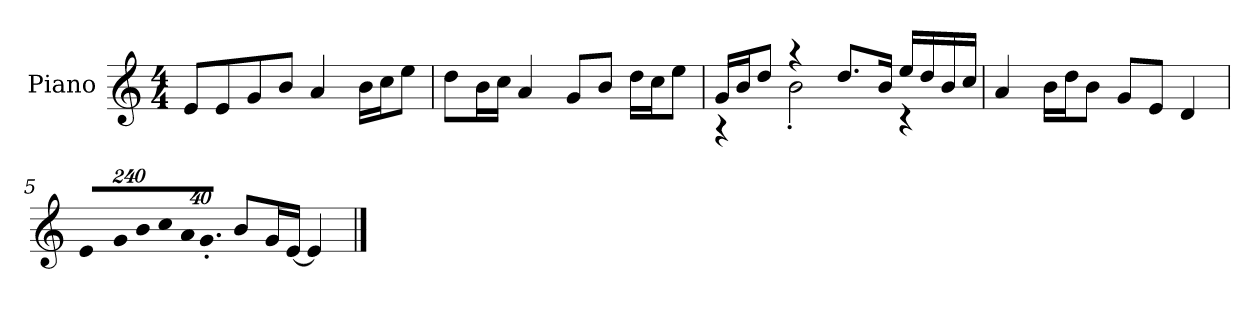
**kern
*part1
*staff1
*I"Piano
*I'P-no
*clefG2
*k[]
*M4/4
*MM90
=1
8e/L
8e/
8g/
8b/J
4a/
16b\LL
16cc\J
8ee\J
=2
8dd\L
16b\L
16cc\JJ
4a/
8g/L
8b/J
16dd\LL
16cc\J
8ee\J
=3
*^
16g/LL	4r
16b/J	.
8dd/J	.
4r	2b'\
8.dd/L	.
16b/Jk	.
16ee/LL	4r
16dd/	.
16b/	.
16cc/JJ	.
*v	*v
=4
4a/
16b\LL
16dd\J
8b\J
8g/L
8e/J
4d/
!!LO:LB:g=z
=5
*Xbrackettup
!LO:N:vis=8
960%137e/L
!LO:N:vis=16
1920%137g/L
!LO:N:vis=16
1920%137b/
!LO:N:vis=16
1920%137cc/
!LO:N:vis=32
640%23a/K
!LO:N:vis=16.
960%103g'/JJ
8b/L
16g/L
[16e/JJ
4e/]
==
*-
